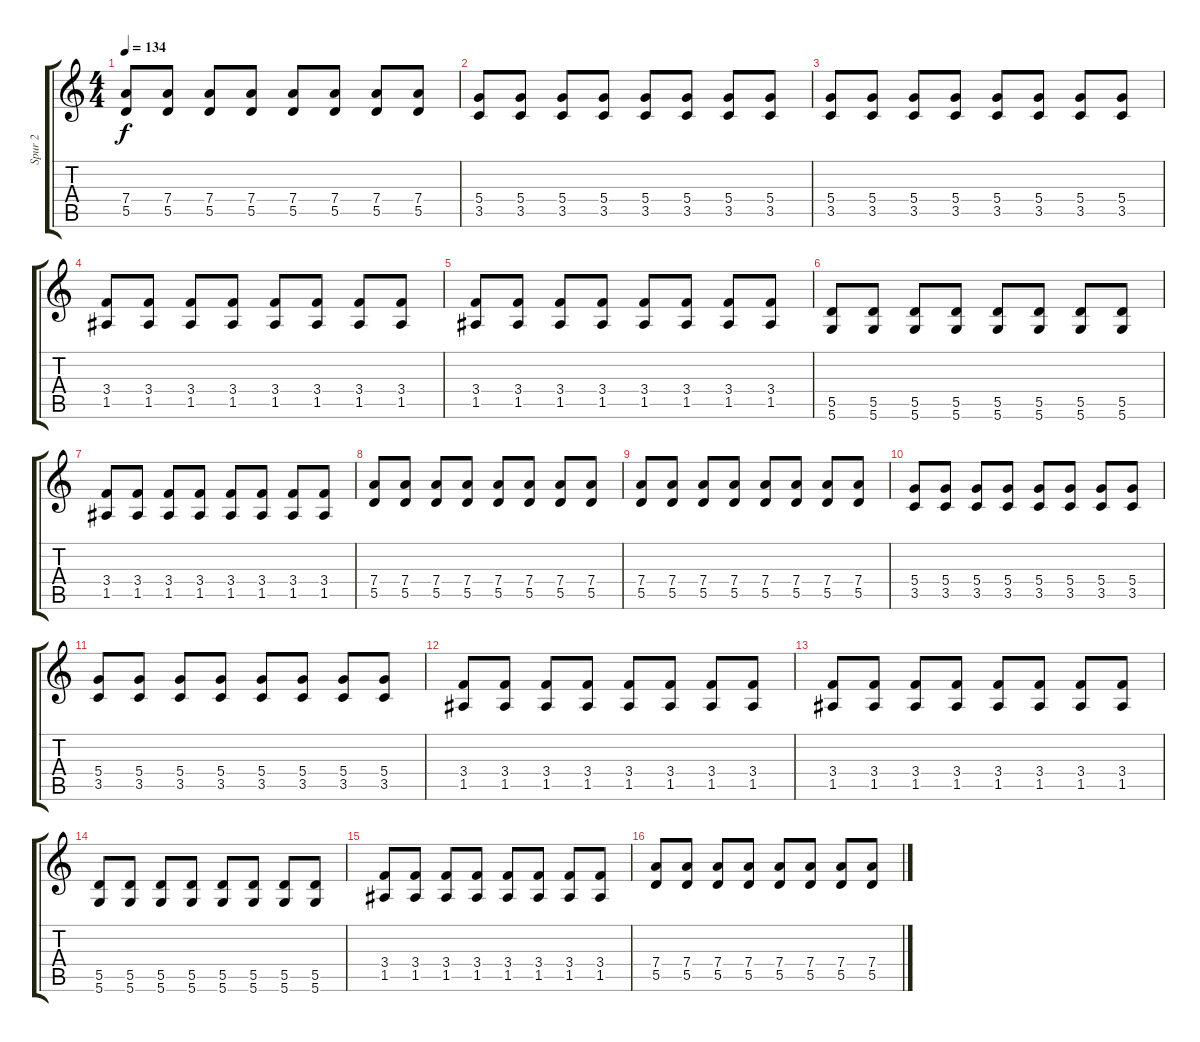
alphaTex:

\track ("Spur 2" "Spur 2") {instrument electricguitarmuted}
\staff {score tabs}
\tuning (E4 B3 G3 D3 A2 D2) {hide}
\ts (4 4)
\tempo 134
\clef g2
\ks c
(7.4 5.5).8{dy f} (7.4 5.5).8 (7.4 5.5).8 (7.4 5.5).8 (7.4 5.5).8 (7.4 5.5).8 (7.4 5.5).8 (7.4 5.5).8 |
(5.4 3.5).8 (5.4 3.5).8 (5.4 3.5).8 (5.4 3.5).8 (5.4 3.5).8 (5.4 3.5).8 (5.4 3.5).8 (5.4 3.5).8 |
(5.4 3.5).8 (5.4 3.5).8 (5.4 3.5).8 (5.4 3.5).8 (5.4 3.5).8 (5.4 3.5).8 (5.4 3.5).8 (5.4 3.5).8 |
(3.4 1.5).8 (3.4 1.5).8 (3.4 1.5).8 (3.4 1.5).8 (3.4 1.5).8 (3.4 1.5).8 (3.4 1.5).8 (3.4 1.5).8 |
(3.4 1.5).8 (3.4 1.5).8 (3.4 1.5).8 (3.4 1.5).8 (3.4 1.5).8 (3.4 1.5).8 (3.4 1.5).8 (3.4 1.5).8 |
(5.5 5.6).8 (5.5 5.6).8 (5.5 5.6).8 (5.5 5.6).8 (5.5 5.6).8 (5.5 5.6).8 (5.5 5.6).8 (5.5 5.6).8 |
(3.4 1.5).8 (3.4 1.5).8 (3.4 1.5).8 (3.4 1.5).8 (3.4 1.5).8 (3.4 1.5).8 (3.4 1.5).8 (3.4 1.5).8 |
(7.4 5.5).8 (7.4 5.5).8 (7.4 5.5).8 (7.4 5.5).8 (7.4 5.5).8 (7.4 5.5).8 (7.4 5.5).8 (7.4 5.5).8 |
(7.4 5.5).8 (7.4 5.5).8 (7.4 5.5).8 (7.4 5.5).8 (7.4 5.5).8 (7.4 5.5).8 (7.4 5.5).8 (7.4 5.5).8 |
(5.4 3.5).8 (5.4 3.5).8 (5.4 3.5).8 (5.4 3.5).8 (5.4 3.5).8 (5.4 3.5).8 (5.4 3.5).8 (5.4 3.5).8 |
(5.4 3.5).8 (5.4 3.5).8 (5.4 3.5).8 (5.4 3.5).8 (5.4 3.5).8 (5.4 3.5).8 (5.4 3.5).8 (5.4 3.5).8 |
(3.4 1.5).8 (3.4 1.5).8 (3.4 1.5).8 (3.4 1.5).8 (3.4 1.5).8 (3.4 1.5).8 (3.4 1.5).8 (3.4 1.5).8 |
(3.4 1.5).8 (3.4 1.5).8 (3.4 1.5).8 (3.4 1.5).8 (3.4 1.5).8 (3.4 1.5).8 (3.4 1.5).8 (3.4 1.5).8 |
(5.5 5.6).8 (5.5 5.6).8 (5.5 5.6).8 (5.5 5.6).8 (5.5 5.6).8 (5.5 5.6).8 (5.5 5.6).8 (5.5 5.6).8 |
(3.4 1.5).8 (3.4 1.5).8 (3.4 1.5).8 (3.4 1.5).8 (3.4 1.5).8 (3.4 1.5).8 (3.4 1.5).8 (3.4 1.5).8 |
(7.4 5.5).8 (7.4 5.5).8 (7.4 5.5).8 (7.4 5.5).8 (7.4 5.5).8 (7.4 5.5).8 (7.4 5.5).8 (7.4 5.5).8
